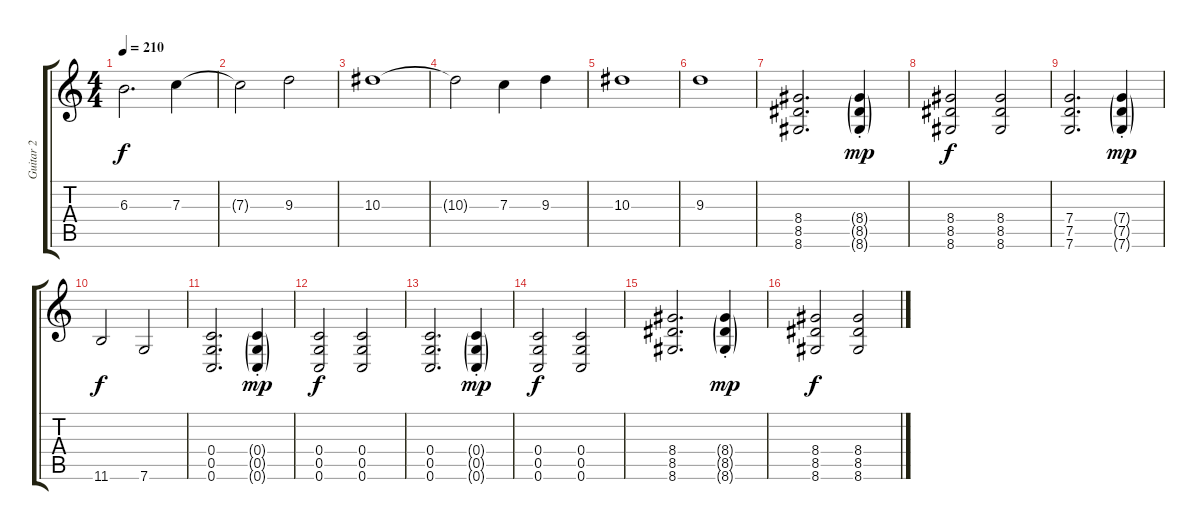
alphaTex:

\track ("Guitar 2" "Guitar 2") {instrument distortionguitar}
\staff {score tabs}
\tuning (D4 A3 F3 C3 G2 C2) {hide}
\ts (4 4)
\tempo 210
\clef g2
\ks c
6.3.2{d dy f} 7.3.4 |
7.3{t}.2 9.3.2 |
10.3.1 |
10.3{t}.2 7.3.4 9.3.4 |
10.3.1 |
9.3.1 |
(8.4 8.5 8.6).2{d} (8.4{g st} 8.5{g st} 8.6{g st}).4{dy mp} |
(8.4 8.5 8.6).2{dy f} (8.4 8.5 8.6).2 |
(7.4 7.5 7.6).2{d} (7.4{g st} 7.5{g st} 7.6{g st}).4{dy mp} |
11.6.2{dy f} 7.6.2 |
(0.4 0.5 0.6).2{d} (0.4{g st} 0.5{g st} 0.6{g st}).4{dy mp} |
(0.4 0.5 0.6).2{dy f} (0.4 0.5 0.6).2 |
(0.4 0.5 0.6).2{d} (0.4{g st} 0.5{g st} 0.6{g st}).4{dy mp} |
(0.4 0.5 0.6).2{dy f} (0.4 0.5 0.6).2 |
(8.4 8.5 8.6).2{d} (8.4{g st} 8.5{g st} 8.6{g st}).4{dy mp} |
(8.4 8.5 8.6).2{dy f} (8.4 8.5 8.6).2
